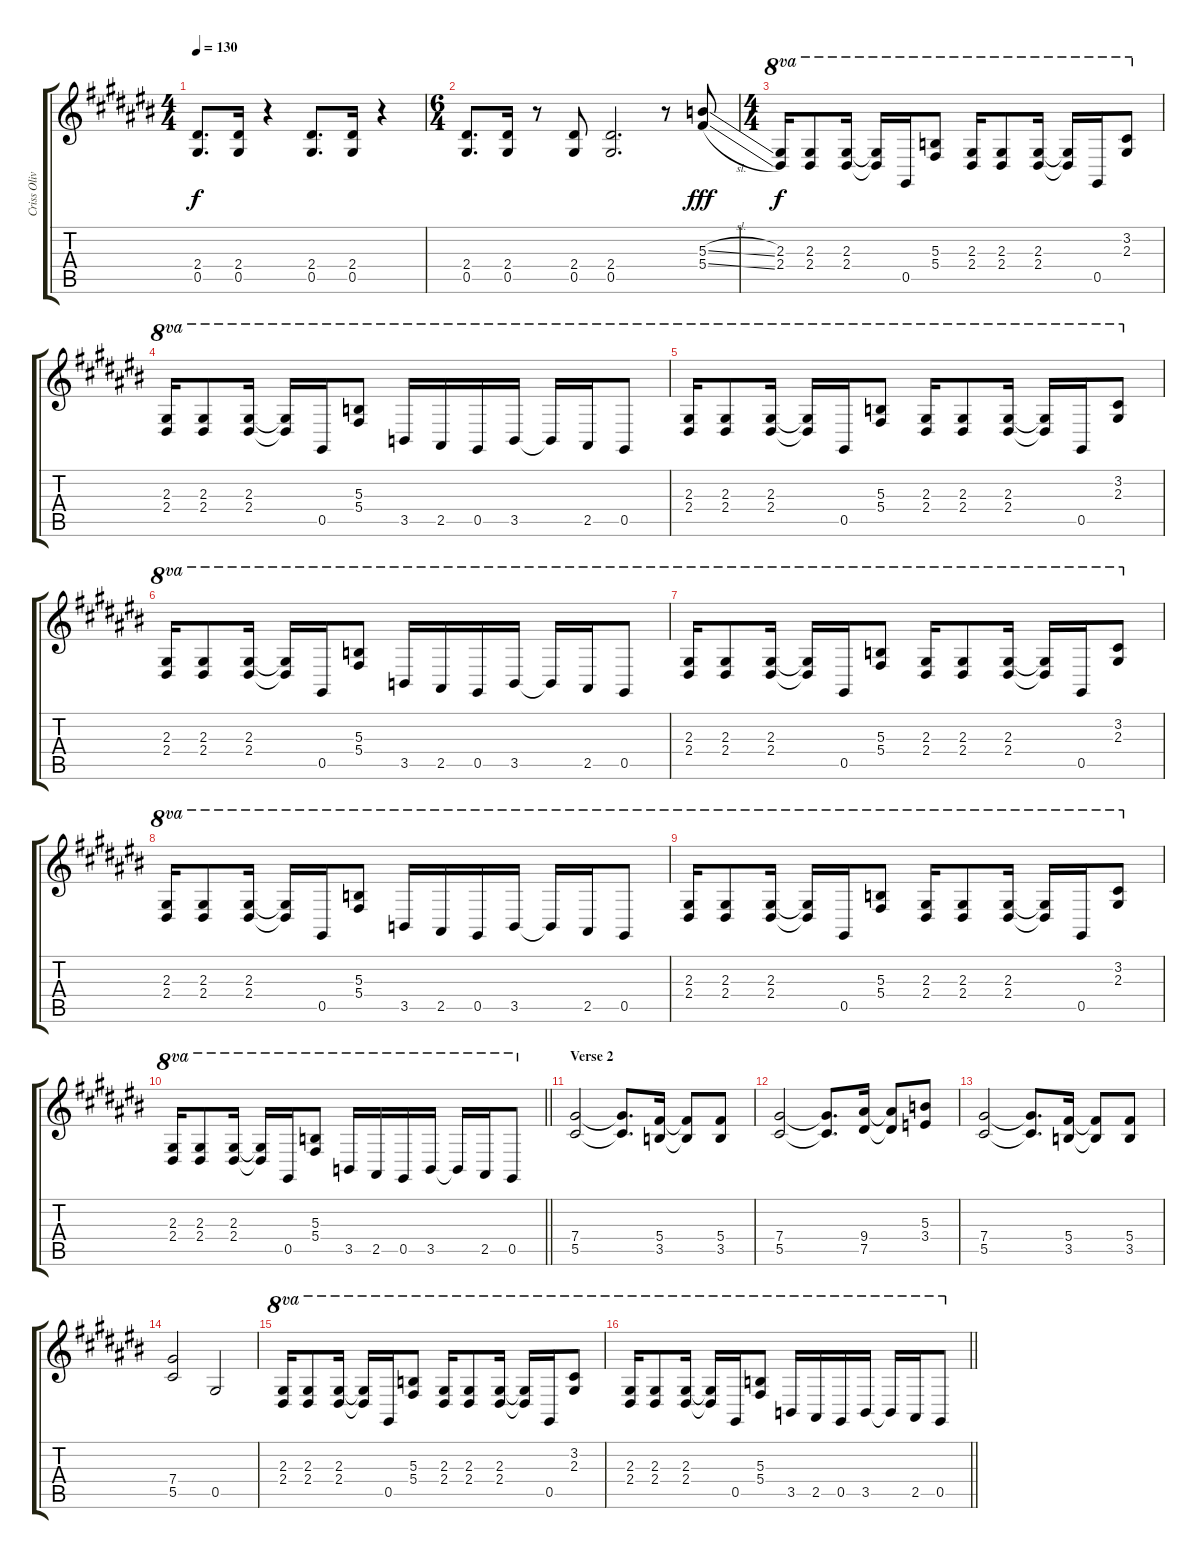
\track ("Criss Oliva 2" "Criss Oliv") {instrument distortionguitar}
\staff {score tabs}
\tuning (Eb4 Bb3 Gb3 Db3 Ab2 Eb2) {hide}
\ts (4 4)
\tempo 130
\clef g2
\ks c#
(2.4 0.5).8{d dy f} (2.4 0.5).16 r.4 (2.4 0.5).8{d} (2.4 0.5).16 r.4 |
\ts (6 4)
(2.4 0.5).8{d} (2.4 0.5).16 r.8 (2.4 0.5).8 (2.4 0.5).2{d} r.8 (5.3{sl} 5.4{sl}).8{dy fff} |
\ts (4 4)
(2.3 2.4).16{ot 8va dy f} (2.3 2.4).8{ot 8va} (2.3 2.4).16{ot 8va} (2.3{t} 2.4{t}).16{ot 8va} 0.5.16{ot 8va} (5.3 5.4).8{ot 8va} (2.3 2.4).16{ot 8va} (2.3 2.4).8{ot 8va} (2.3 2.4).16{ot 8va} (2.3{t} 2.4{t}).16{ot 8va} 0.5.16{ot 8va} (3.2 2.3).8{ot 8va} |
(2.3 2.4).16{ot 8va} (2.3 2.4).8{ot 8va} (2.3 2.4).16{ot 8va} (2.3{t} 2.4{t}).16{ot 8va} 0.5.16{ot 8va} (5.3 5.4).8{ot 8va} 3.5.16{ot 8va} 2.5.16{ot 8va} 0.5.16{ot 8va} 3.5.16{ot 8va} 3.5{t}.16{ot 8va} 2.5.16{ot 8va} 0.5.8{ot 8va} |
(2.3 2.4).16{ot 8va} (2.3 2.4).8{ot 8va} (2.3 2.4).16{ot 8va} (2.3{t} 2.4{t}).16{ot 8va} 0.5.16{ot 8va} (5.3 5.4).8{ot 8va} (2.3 2.4).16{ot 8va} (2.3 2.4).8{ot 8va} (2.3 2.4).16{ot 8va} (2.3{t} 2.4{t}).16{ot 8va} 0.5.16{ot 8va} (3.2 2.3).8{ot 8va} |
(2.3 2.4).16{ot 8va} (2.3 2.4).8{ot 8va} (2.3 2.4).16{ot 8va} (2.3{t} 2.4{t}).16{ot 8va} 0.5.16{ot 8va} (5.3 5.4).8{ot 8va} 3.5.16{ot 8va} 2.5.16{ot 8va} 0.5.16{ot 8va} 3.5.16{ot 8va} 3.5{t}.16{ot 8va} 2.5.16{ot 8va} 0.5.8{ot 8va} |
(2.3 2.4).16{ot 8va} (2.3 2.4).8{ot 8va} (2.3 2.4).16{ot 8va} (2.3{t} 2.4{t}).16{ot 8va} 0.5.16{ot 8va} (5.3 5.4).8{ot 8va} (2.3 2.4).16{ot 8va} (2.3 2.4).8{ot 8va} (2.3 2.4).16{ot 8va} (2.3{t} 2.4{t}).16{ot 8va} 0.5.16{ot 8va} (3.2 2.3).8{ot 8va} |
(2.3 2.4).16{ot 8va} (2.3 2.4).8{ot 8va} (2.3 2.4).16{ot 8va} (2.3{t} 2.4{t}).16{ot 8va} 0.5.16{ot 8va} (5.3 5.4).8{ot 8va} 3.5.16{ot 8va} 2.5.16{ot 8va} 0.5.16{ot 8va} 3.5.16{ot 8va} 3.5{t}.16{ot 8va} 2.5.16{ot 8va} 0.5.8{ot 8va} |
(2.3 2.4).16{ot 8va} (2.3 2.4).8{ot 8va} (2.3 2.4).16{ot 8va} (2.3{t} 2.4{t}).16{ot 8va} 0.5.16{ot 8va} (5.3 5.4).8{ot 8va} (2.3 2.4).16{ot 8va} (2.3 2.4).8{ot 8va} (2.3 2.4).16{ot 8va} (2.3{t} 2.4{t}).16{ot 8va} 0.5.16{ot 8va} (3.2 2.3).8{ot 8va} |
\barLineRight lightlight
(2.3 2.4).16{ot 8va} (2.3 2.4).8{ot 8va} (2.3 2.4).16{ot 8va} (2.3{t} 2.4{t}).16{ot 8va} 0.5.16{ot 8va} (5.3 5.4).8{ot 8va} 3.5.16{ot 8va} 2.5.16{ot 8va} 0.5.16{ot 8va} 3.5.16{ot 8va} 3.5{t}.16{ot 8va} 2.5.16{ot 8va} 0.5.8{ot 8va} |
\section ("" "Verse 2")
(7.4 5.5).2 (7.4{t} 5.5{t}).8{d} (5.4 3.5).16 (5.4{t} 3.5{t}).8 (5.4 3.5).8 |
(7.4 5.5).2 (7.4{t} 5.5{t}).8{d} (9.4 7.5).16 (9.4{t} 7.5{t}).8 (5.3 3.4).8 |
(7.4 5.5).2 (7.4{t} 5.5{t}).8{d} (5.4 3.5).16 (5.4{t} 3.5{t}).8 (5.4 3.5).8 |
(7.4 5.5).2 0.5.2 |
(2.3 2.4).16{ot 8va} (2.3 2.4).8{ot 8va} (2.3 2.4).16{ot 8va} (2.3{t} 2.4{t}).16{ot 8va} 0.5.16{ot 8va} (5.3 5.4).8{ot 8va} (2.3 2.4).16{ot 8va} (2.3 2.4).8{ot 8va} (2.3 2.4).16{ot 8va} (2.3{t} 2.4{t}).16{ot 8va} 0.5.16{ot 8va} (3.2 2.3).8{ot 8va} |
\barLineRight lightlight
(2.3 2.4).16{ot 8va} (2.3 2.4).8{ot 8va} (2.3 2.4).16{ot 8va} (2.3{t} 2.4{t}).16{ot 8va} 0.5.16{ot 8va} (5.3 5.4).8{ot 8va} 3.5.16{ot 8va} 2.5.16{ot 8va} 0.5.16{ot 8va} 3.5.16{ot 8va} 3.5{t}.16{ot 8va} 2.5.16{ot 8va} 0.5.8{ot 8va}
